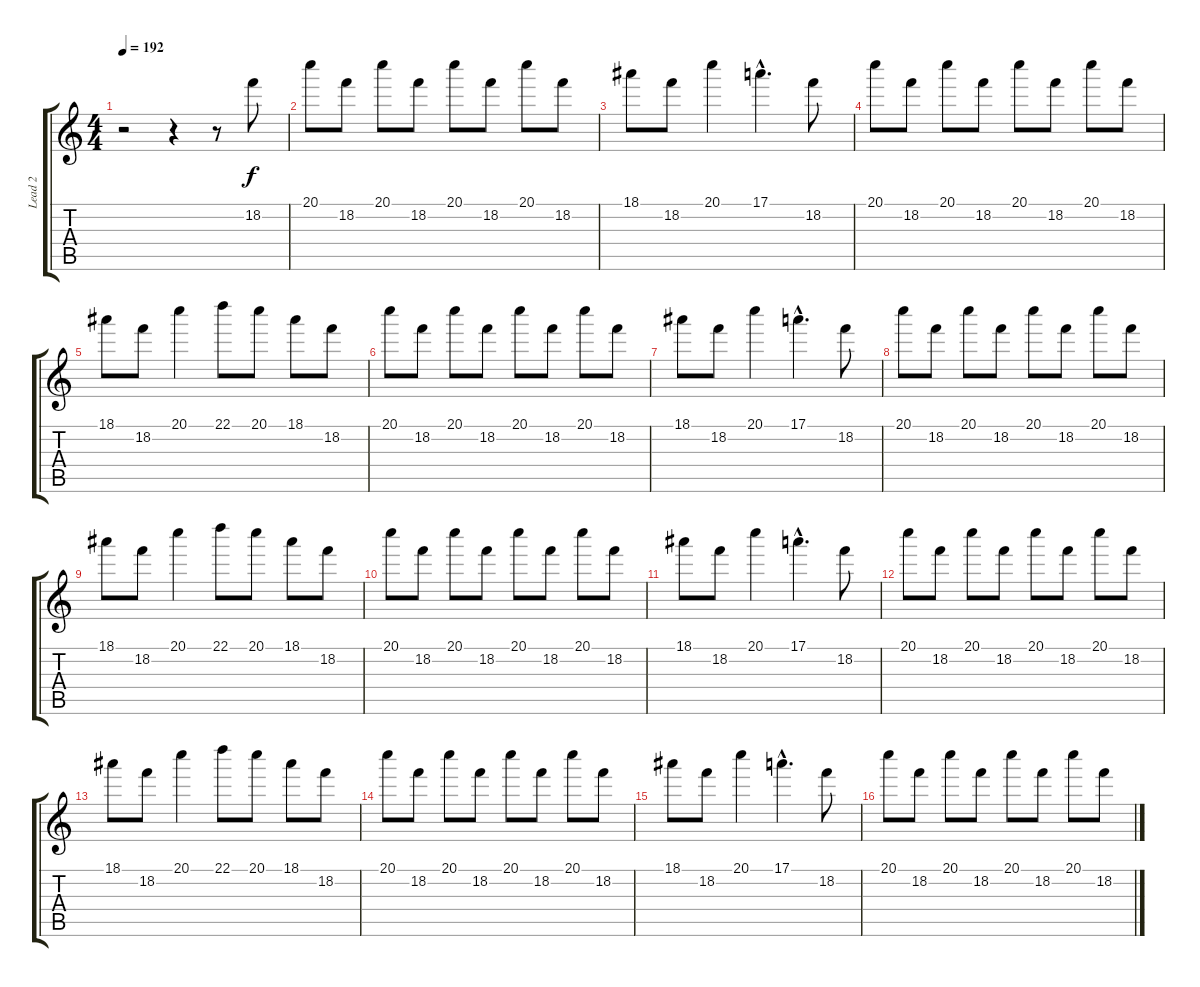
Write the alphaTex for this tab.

\track ("Lead 2" "Lead 2") {instrument distortionguitar}
\staff {score tabs}
\tuning (E4 B3 G3 D3 A2 E2) {hide}
\ts (4 4)
\tempo 192
\clef g2
\ks c
r.2{dy f instrument distortionguitar} r.4 r.8 18.2.8 |
20.1.8 18.2.8 20.1.8 18.2.8 20.1.8 18.2.8 20.1.8 18.2.8 |
18.1.8 18.2.8 20.1.4 17.1{hac}.4{d} 18.2.8 |
20.1.8 18.2.8 20.1.8 18.2.8 20.1.8 18.2.8 20.1.8 18.2.8 |
18.1.8 18.2.8 20.1.4 22.1.8 20.1.8 18.1.8 18.2.8 |
20.1.8 18.2.8 20.1.8 18.2.8 20.1.8 18.2.8 20.1.8 18.2.8 |
18.1.8 18.2.8 20.1.4 17.1{hac}.4{d} 18.2.8 |
20.1.8 18.2.8 20.1.8 18.2.8 20.1.8 18.2.8 20.1.8 18.2.8 |
18.1.8 18.2.8 20.1.4 22.1.8 20.1.8 18.1.8 18.2.8 |
20.1.8 18.2.8 20.1.8 18.2.8 20.1.8 18.2.8 20.1.8 18.2.8 |
18.1.8 18.2.8 20.1.4 17.1{hac}.4{d} 18.2.8 |
20.1.8 18.2.8 20.1.8 18.2.8 20.1.8 18.2.8 20.1.8 18.2.8 |
18.1.8 18.2.8 20.1.4 22.1.8 20.1.8 18.1.8 18.2.8 |
20.1.8 18.2.8 20.1.8 18.2.8 20.1.8 18.2.8 20.1.8 18.2.8 |
18.1.8 18.2.8 20.1.4 17.1{hac}.4{d} 18.2.8 |
20.1.8 18.2.8 20.1.8 18.2.8 20.1.8 18.2.8 20.1.8 18.2.8
